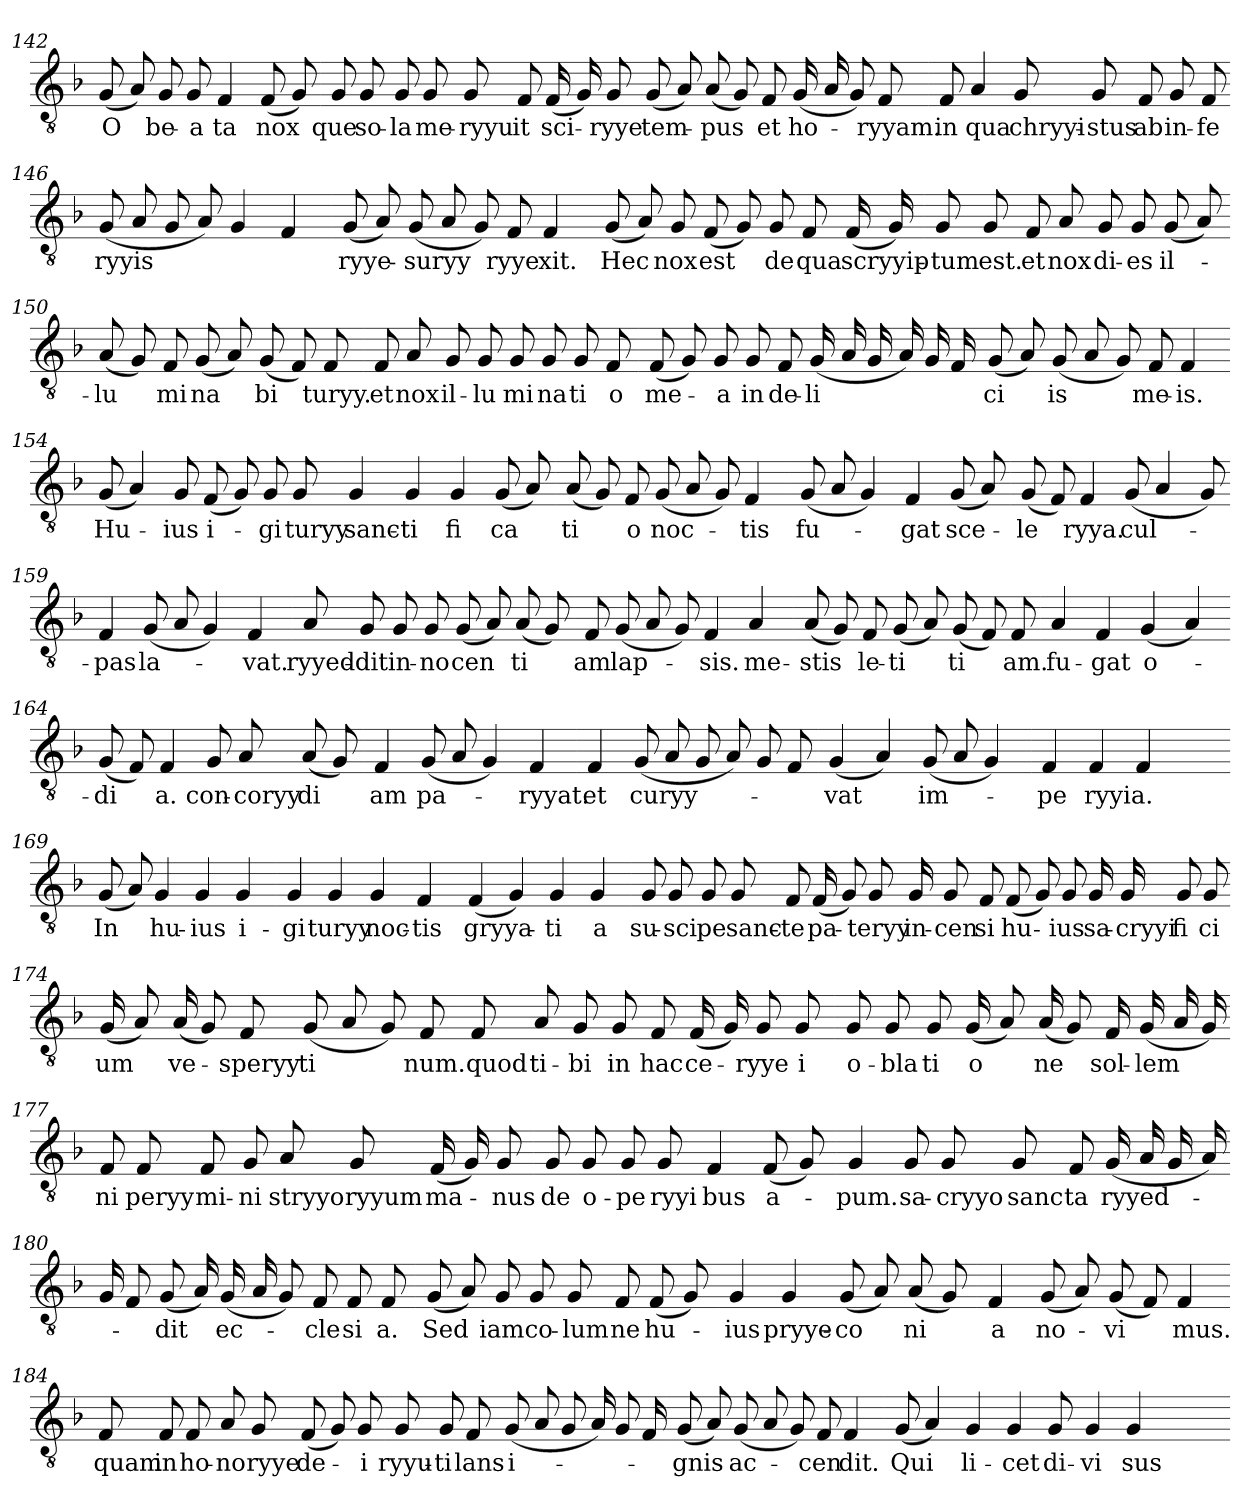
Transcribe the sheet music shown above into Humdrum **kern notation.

**kern	**text
*part1	*part1
*staff1	*staff1
*clefGv2	*
*k[b-]	*
=142	=142
(8G	O
8A)	.
8G	be-
8G	a
4F	-ta
(8F	nox
8G)	.
=143-	=143-
8G	que
8G	so-
8G	-la
8G	me-
8G	ryyu
8F	-it
(16F	sci-
16G)	.
8G	-ryye
=144-	=144-
(8G	tem-
8A)	.
(8A	-pus
8G)	.
8F	et
(16G	ho-
16A	.
8G)	.
8F	-ryyam.
=145-	=145-
8F	in
4A	qua
8G	chryyi-
8G	-stus
8F	ab
8G	in-
8F	fe
=146-	=146-
(8G	-ryyis
8A	.
8G	.
8A)	.
4G	.
4F	.
=147-	=147-
(8G	ryye-
8A)	.
(8G	suryy
8A	.
8G)	.
8F	ryye
4F	-xit.
=148-	=148-
(8G	Hec
8A)	.
8G	nox
(8F	est
8G)	.
8G	de
8F	qua
(16F	scryyip-
16G)	.
=149-	=149-
8G	-tum
8G	est.
8F	et
8A	nox
8G	di-
8G	-es
(8G	il-
8A)	.
=150-	=150-
(8A	lu
8G)	.
8F	mi
(8G	na
8A)	.
(8G	bi
8F)	.
8F	-turyy.
=151-	=151-
8F	et
8A	nox
8G	il-
8G	lu
8G	mi
8G	na
8G	ti
8F	-o
=152-	=152-
(8F	me-
8G)	.
8G	-a
8G	in
8F	de-
(16G	li
16A	.
16G	.
16A)	.
16G	.
16F	.
=153-	=153-
(8G	ci
8A)	.
(8G	-is
8A	.
8G)	.
8F	me-
4F	-is.
=154-	=154-
(8G	Hu-
4A)	.
8G	-ius
(8F	i-
8G)	.
8G	gi
8G	-turyy
=155-	=155-
4G	sanc-
4G	ti
4G	fi
(8G	ca
8A)	.
=156-	=156-
(8A	ti
8G)	.
8F	-o
(8G	noc-
8A	.
8G)	.
4F	-tis
=157-	=157-
(8G	fu-
8A	.
4G)	.
4F	-gat
(8G	sce-
8A)	.
=158-	=158-
(8G	le
8F)	.
4F	-ryya.
(8G	cul-
4A	.
8G)	.
=159-	=159-
4F	-pas
(8G	la-
8A	.
4G)	.
4F	-vat.
=160-	=160-
8A	ryyed-
8G	-dit
8G	in-
8G	no
(8G	cen
8A)	.
(8A	ti
8G)	.
=161-	=161-
8F	-am
(8G	lap-
8A	.
8G)	.
4F	-sis.
4A	me-
=162-	=162-
(8A	-stis
8G)	.
8F	le-
(8G	ti
8A)	.
(8G	ti
8F)	.
8F	-am.
=163-	=163-
4A	fu-
4F	-gat
(4G	o-
4A)	.
=164-	=164-
(8G	di
8F)	.
4F	-a.
8G	con-
8A	coryy
(8A	di
8G)	.
=165-	=165-
4F	-am
(8G	pa-
8A	.
4G)	.
4F	-ryyat.
=166-	=166-
4F	et
(8G	curyy-
8A	.
8G	.
8A)	.
8G	.
8F	.
=167-	=167-
(4G	-vat
4A)	.
(8G	im-
8A	.
4G)	.
=168-	=168-
4F	pe
4F	ryyi
4F	-a.
4ryy	.
=169-	=169-
(8G	In
8A)	.
4G	hu-
4G	-ius
4G	i-
=170-	=170-
4G	gi
4G	-turyy
4G	noc-
4F	-tis
=171-	=171-
(4F	gryya-
4G)	.
4G	ti
4G	-a
=172-	=172-
8G	su-
8G	sci
8G	-pe
8G	sanc-
8F	-te
(16F	pa-
8G)	.
8G	-teryy
16G	in-
=173-	=173-
8G	cen
8F	-si
(8F	hu-
8G)	.
8G	-ius
16G	sa-
16G	cryyi
8G	fi
8G	ci
=174-	=174-
(16G	-um
8A)	.
(16A	ve-
8G)	.
8F	speryy
(8G	ti
8A	.
8G)	.
8F	-num.
=175-	=175-
8F	quod
8A	ti-
8G	-bi
8G	in
8F	hac
(16F	ce-
16G)	.
8G	ryye
8G	-i
=176-	=176-
8G	o-
8G	bla
8G	ti
(16G	o
8A)	.
(16A	-ne
8G)	.
16F	sol-
(16G	lem
16A	.
16G)	.
=177-	=177-
8F	-ni
8F	peryy
8F	mi-
8G	ni
8A	stryyo
8G	-ryyum
(16F	ma-
16G)	.
8G	-nus
=178-	=178-
8G	de
8G	o-
8G	pe
8G	ryyi
4F	-bus
(8F	a-
8G)	.
=179-	=179-
4G	-pum.
8G	sa-
8G	cryyo
8G	sanc
8F	-ta
(16G	ryyed-
16A	.
16G	.
16A)	.
=180-	=180-
16G	.
8F	.
(8G	-dit
16A)	.
(16G	ec-
16A	.
8G)	.
8F	cle
8F	si
8F	-a.
=181-	=181-
(8G	Sed
8A)	.
8G	iam
8G	co-
8G	lum
8F	-ne
(8F	hu-
8G)	.
=182-	=182-
4G	-ius
4G	pryye-
(8G	co
8A)	.
(8A	ni
8G)	.
=183-	=183-
4F	-a
(8G	no-
8A)	.
(8G	vi
8F)	.
4F	-mus.
=184-	=184-
8F	quam
8F	in
8F	ho-
8A	no
8G	-ryye
(8F	de-
8G)	.
8G	-i
=185-	=185-
8G	ryyu-
8G	ti
8F	-lans
(8G	i-
8A	.
8G	.
16A)	.
8G	.
16F	.
=186-	=186-
(8G	-gnis
8A)	.
(8G	ac-
8A	.
8G)	.
8F	cen
4F	-dit.
=187-	=187-
(8G	Qui
4A)	.
4G	li-
4G	-cet
8G	di-
=188-	=188-
4G	vi
4G	-sus
2ryy	.
=-	=-
*-	*-
